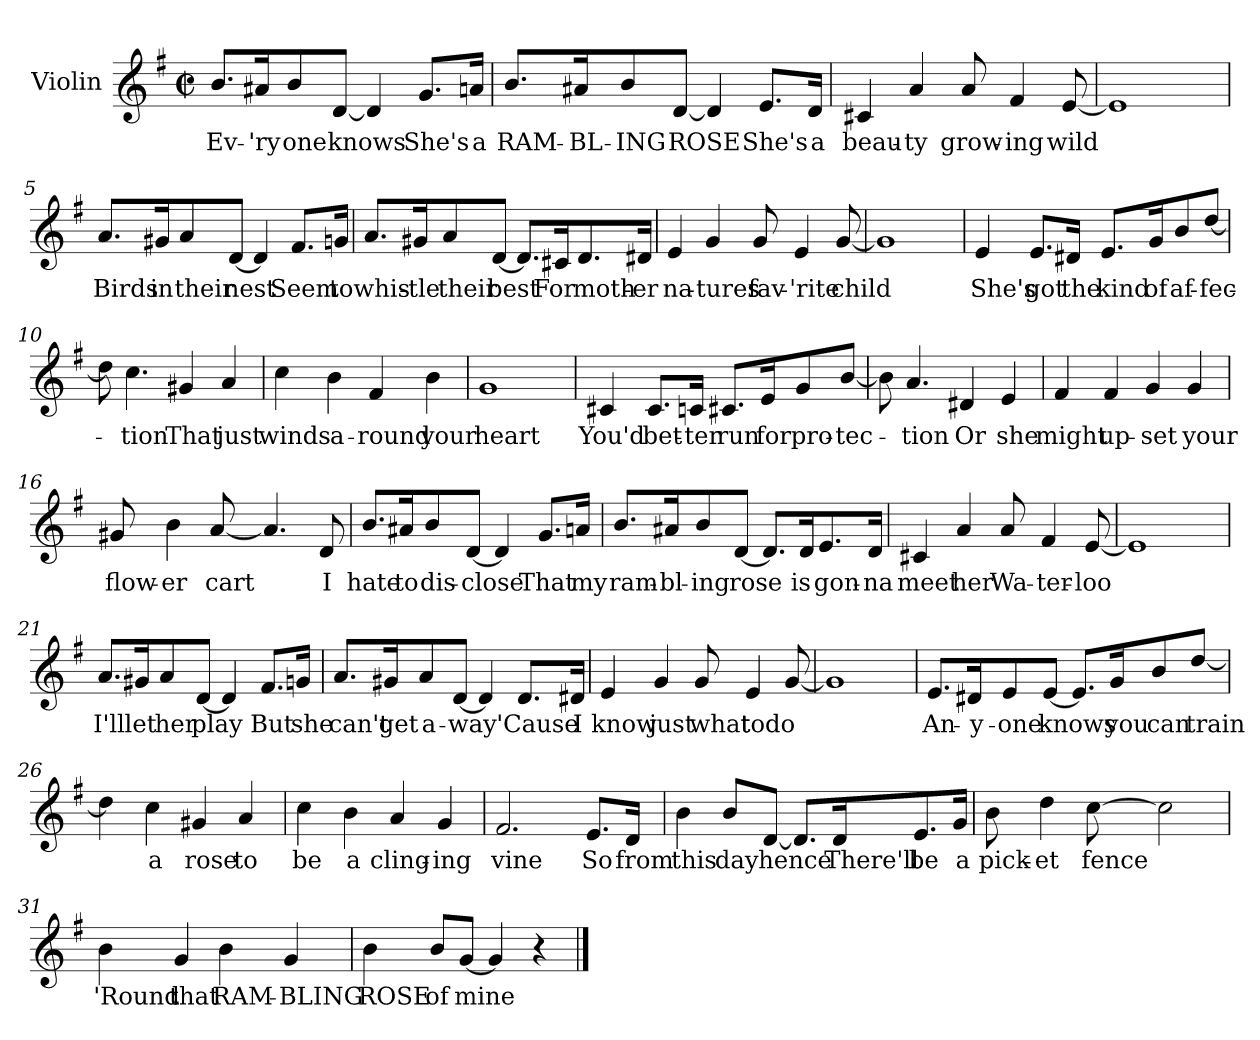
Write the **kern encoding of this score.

**kern	**text
*part1	*part1
*staff1	*staff1
*I"Violin	*
*I'Vln	*
*clefG2	*
*k[f#]	*
*G:	*
*M2/2	*
*met(c|)	*
=1	=1
8.b/L	Ev-
16a#X/K	-'ry
8b/	one
[8d/J	knows
4d/]	.
8.g/L	She's
16an/Jk	a
=2	=2
8.b/L	RAM-
16a#X/K	-BL-
8b/	-ING
[8d/J	ROSE
4d/]	.
8.e/L	She's
16d/Jk	a
=3	=3
4c#X/	beau-
4a/	-ty
8a/	grow-
4f#/	-ing
[8e/	wild
=4	=4
1e]	.
!!LO:LB:g=z
=5	=5
8.a/L	Birds
16g#X/K	in
8a/	their
[8d/J	nest
4d/]	.
8.f#/L	Seem
16gn/Jk	to
=6	=6
8.a/L	whis-
16g#X/K	-tle
8a/	their
[8d/J	best
8.d/L]	.
16c#X/K	For
8.d/	moth-
16d#X/Jk	-er
=7	=7
4e/	na-
4g/	-tures
8g/	fav-
4e/	-'rite
[8g/	child
=8	=8
1g]	.
!!LO:LB:g=z
=9	=9
4e/	She's
8.e/L	got
16d#X/Jk	the
8.e/L	kind
16g/K	of
8b/	af-
[8dd/J	-fec-
=10	=10
8dd\]	.
4.cc\	-tion
4g#X/	That
4a/	just
=11	=11
4cc\	winds
4b\	a-
4f#/	-round
4b\	your
=12	=12
1g	heart
!!LO:LB:g=z
=13	=13
4c#X/	You'd
8.c#/L	bet-
16cn/Jk	-ter
8.c#X/L	run
16e/K	for
8g/	pro-
[8b/J	-tec-
=14	=14
8b\]	.
4.a/	-tion
4d#X/	Or
4e/	she
=15	=15
4f#/	might
4f#/	up-
4g/	-set
4g/	your
=16	=16
8g#X/	flow-
4b\	-er
[8a/	cart
4.a/]	.
8d/	I
!!LO:LB:g=z
=17	=17
8.b/L	hate
16a#X/K	to
8b/	dis-
[8d/J	-close
4d/]	.
8.g/L	That
16an/Jk	my
=18	=18
8.b/L	ram-
16a#X/K	-bl-
8b/	-ing
[8d/J	rose
8.d/L]	.
16d/K	is
8.e/	gon-
16d/Jk	-na
=19	=19
4c#X/	meet
4a/	her
8a/	Wa-
4f#/	-ter-
[8e/	-loo
=20	=20
1e]	.
!!LO:LB:g=z
=21	=21
8.a/L	I'll
16g#X/K	let
8a/	her
[8d/J	play
4d/]	.
8.f#/L	But
16gn/Jk	she
=22	=22
8.a/L	can't
16g#X/K	get
8a/	a-
[8d/J	-way
4d/]	.
8.d/L	'Cause
16d#X/Jk	I
=23	=23
4e/	know
4g/	just
8g/	what
4e/	to
[8g/	do
=24	=24
1g]	.
!!LO:LB:g=z
=25	=25
8.e/L	An-
16d#X/K	-y-
8e/	-one
[8e/J	knows
8.e/L]	.
16g/K	you
8b/	can
[8dd/J	train
=26	=26
4dd\]	.
4cc\	a
4g#X/	rose
4a/	to
=27	=27
4cc\	be
4b\	a
4a/	cling-
4g/	-ing
=28	=28
2.f#/	vine
8.e/L	So
16d/Jk	from
!!LO:LB:g=z
=29	=29
4b\	this
8b/L	day
[8d/J	hence
8.d/L]	.
16d/K	There'll
8.e/	be
16g/Jk	a
=30	=30
8b\	pick-
4dd\	-et
[8cc\	fence
2cc\]	.
=31	=31
4b\	'Round
4g/	that
4b\	RAM-
4g/	-BLING
=32	=32
4b\	ROSE
8b/L	of
[8g/J	mine-
4g/]	.
4r	.
==	==
*-	*-
